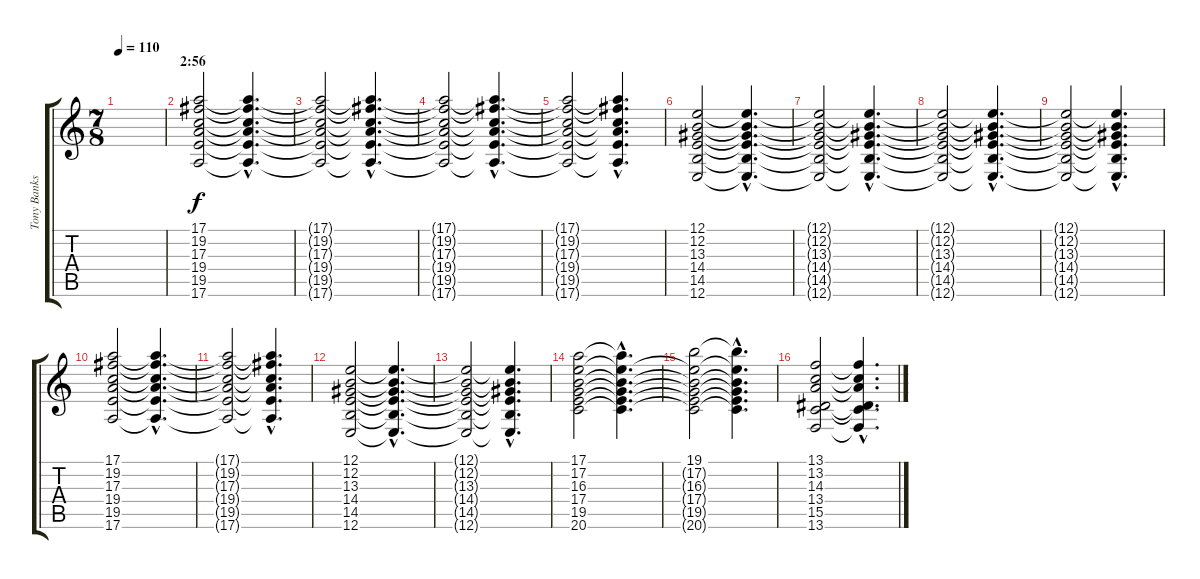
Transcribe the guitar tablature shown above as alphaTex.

\track ("Tony Banks (keyboards)" "Tony Banks") {instrument drawbarorgan}
\staff {score tabs}
\tuning (E4 B3 G3 D3 A2 E2) {hide}
\ts (7 8)
\tempo 110
\clef g2
\ks c
|
\section ("" "2:56")
(17.1 19.2 17.3 19.4 19.5 17.6).2{volume 9 instrument synthstrings1} (17.1{hac t} 19.2{hac t} 17.3{hac t} 19.4{hac t} 19.5{hac t} 17.6{hac t}).4{d} |
(17.1{t} 19.2{t} 17.3{t} 19.4{t} 19.5{t} 17.6{t}).2 (17.1{hac t} 19.2{hac t} 17.3{hac t} 19.4{hac t} 19.5{hac t} 17.6{hac t}).4{d} |
(17.1{t} 19.2{t} 17.3{t} 19.4{t} 19.5{t} 17.6{t}).2 (17.1{hac t} 19.2{hac t} 17.3{hac t} 19.4{hac t} 19.5{hac t} 17.6{hac t}).4{d} |
(17.1{t} 19.2{t} 17.3{t} 19.4{t} 19.5{t} 17.6{t}).2 (17.1{hac t} 19.2{hac t} 17.3{hac t} 19.4{hac t} 19.5{hac t} 17.6{hac t}).4{d} |
(12.1 12.2 13.3 14.4 14.5 12.6).2{volume 7} (12.1{hac t} 12.2{hac t} 13.3{hac t} 14.4{hac t} 14.5{hac t} 12.6{hac t}).4{d} |
(12.1{t} 12.2{t} 13.3{t} 14.4{t} 14.5{t} 12.6{t}).2 (12.1{hac t} 12.2{hac t} 13.3{hac t} 14.4{hac t} 14.5{hac t} 12.6{hac t}).4{d} |
(12.1{t} 12.2{t} 13.3{t} 14.4{t} 14.5{t} 12.6{t}).2 (12.1{hac t} 12.2{hac t} 13.3{hac t} 14.4{hac t} 14.5{hac t} 12.6{hac t}).4{d} |
(12.1{t} 12.2{t} 13.3{t} 14.4{t} 14.5{t} 12.6{t}).2 (12.1{hac t} 12.2{hac t} 13.3{hac t} 14.4{hac t} 14.5{hac t} 12.6{hac t}).4{d} |
(17.1 19.2 17.3 19.4 19.5 17.6).2 (17.1{hac t} 19.2{hac t} 17.3{hac t} 19.4{hac t} 19.5{hac t} 17.6{hac t}).4{d} |
(17.1{t} 19.2{t} 17.3{t} 19.4{t} 19.5{t} 17.6{t}).2 (17.1{hac t} 19.2{hac t} 17.3{hac t} 19.4{hac t} 19.5{hac t} 17.6{hac t}).4{d} |
(12.1 12.2 13.3 14.4 14.5 12.6).2 (12.1{hac t} 12.2{hac t} 13.3{hac t} 14.4{hac t} 14.5{hac t} 12.6{hac t}).4{d} |
(12.1{t} 12.2{t} 13.3{t} 14.4{t} 14.5{t} 12.6{t}).2 (12.1{hac t} 12.2{hac t} 13.3{hac t} 14.4{hac t} 14.5{hac t} 12.6{hac t}).4{d} |
(17.1 17.2 16.3 17.4 19.5 20.6).2 (17.1{hac t} 17.2{hac t} 16.3{hac t} 17.4{hac t} 19.5{hac t} 20.6{hac t}).4{d} |
(19.1 17.2{t} 16.3{t} 17.4{t} 19.5{t} 20.6{t}).2 (19.1{hac t} 17.2{hac t} 16.3{hac t} 17.4{hac t} 19.5{hac t} 20.6{hac t}).4{d} |
(13.1 13.2 14.3 13.4 15.5 13.6).2 (13.1{hac t} 13.2{hac t} 14.3{hac t} 13.4{hac t} 15.5{hac t} 13.6{hac t}).4{d}
